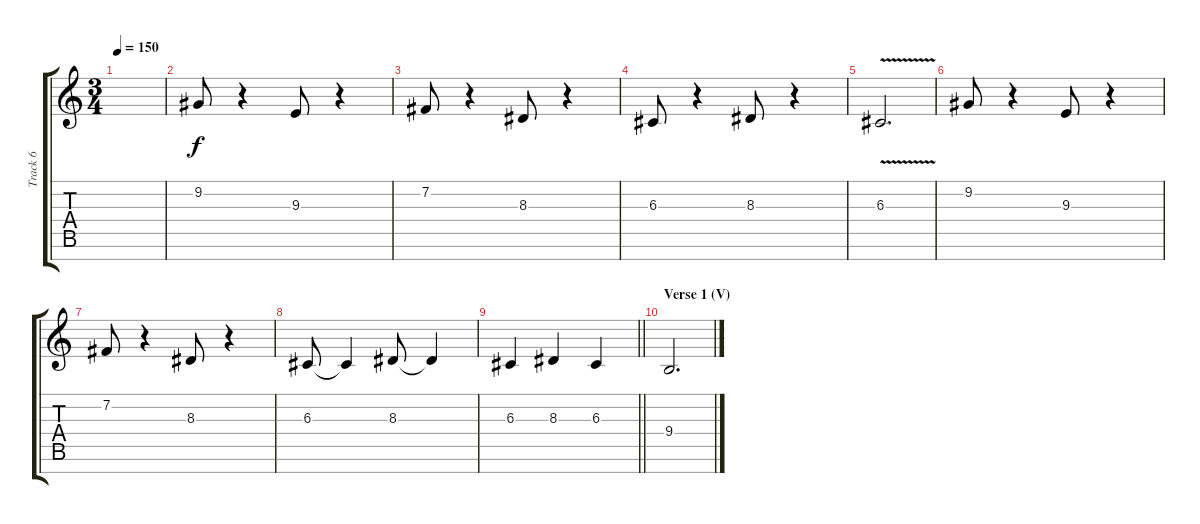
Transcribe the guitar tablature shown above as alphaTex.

\track ("Track 6" "Track 6") {instrument drawbarorgan}
\staff {score tabs}
\tuning (E4 B3 G3 D3 A2 E2 B1) {hide}
\ts (3 4)
\tempo 150
\clef g2
\ks c
|
9.2.8{instrument drawbarorgan} r.4 9.3.8 r.4 |
7.2.8 r.4 8.3.8 r.4 |
6.3.8 r.4 8.3.8 r.4 |
6.3{v}.2{d} |
9.2.8 r.4 9.3.8 r.4 |
7.2.8 r.4 8.3.8 r.4 |
6.3.8 6.3{t}.4 8.3.8 8.3{t}.4 |
\barLineRight lightlight
6.3.4 8.3.4 6.3.4 |
\section ("" "Verse 1 (V)")
9.4.2{d}
